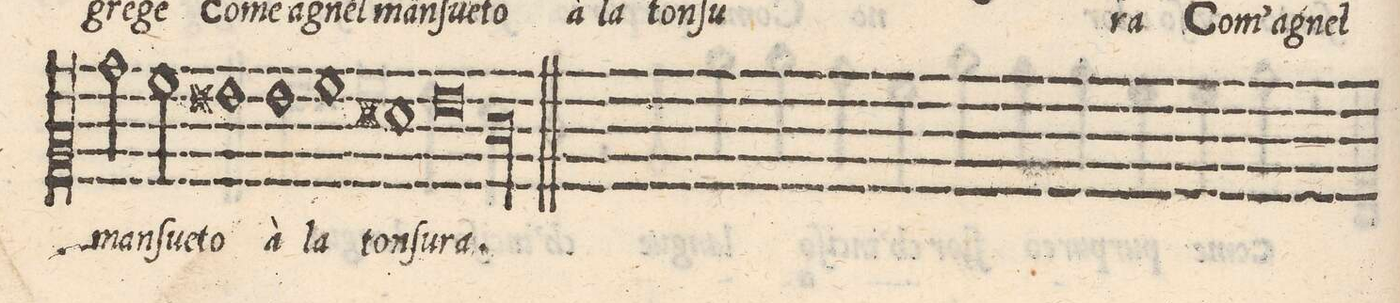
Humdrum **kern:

**kern	**text
*I"ALTO	*
*clefC2	*
*k[]	*
*met(C)	*
*M2/1	*
2b\	man-
2a\	-ſue-
1g#X	-to
=52-	=52-
1g#y	à
1a	la
=53-	=53-
1f#X	ton-
0gny	-ſu-
=54-	=54-
1el	ra.
==	==
*-	*-
